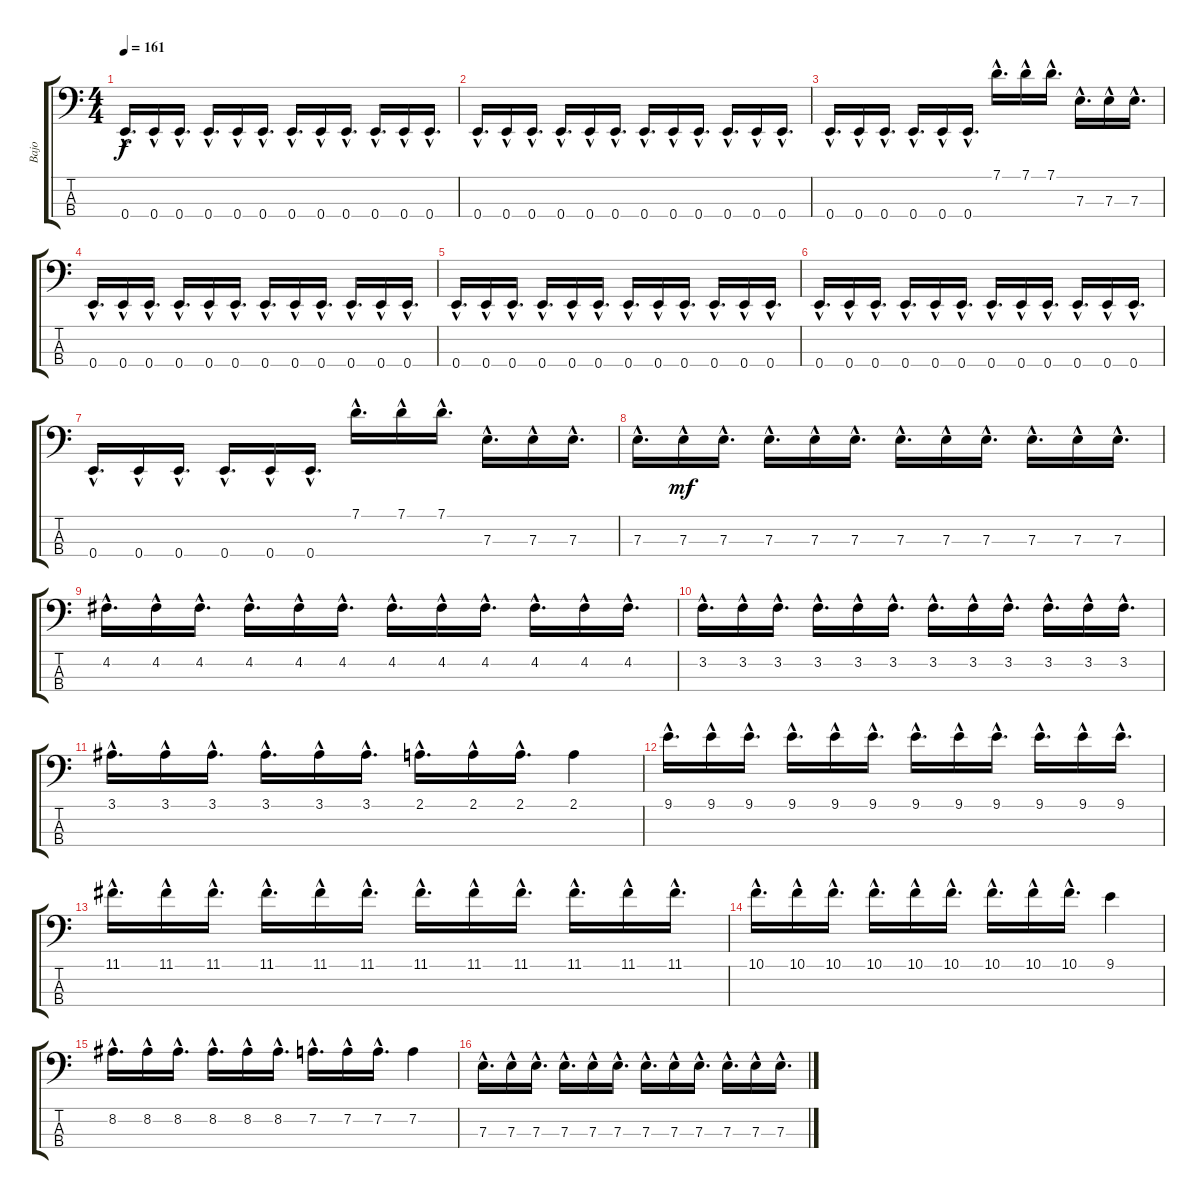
\track ("Bajo" "Bajo") {instrument electricbassfinger}
\staff {score tabs}
\tuning (G2 D2 A1 E1) {hide}
\ts (4 4)
\tempo 161
\clef f4
\ks c
0.4{hac}.16{d dy f} 0.4{hac}.16 0.4{hac}.16{d} 0.4{hac}.16{d} 0.4{hac}.16 0.4{hac}.16{d} 0.4{hac}.16{d} 0.4{hac}.16 0.4{hac}.16{d} 0.4{hac}.16{d} 0.4{hac}.16 0.4{hac}.16{d} |
0.4{hac}.16{d} 0.4{hac}.16 0.4{hac}.16{d} 0.4{hac}.16{d} 0.4{hac}.16 0.4{hac}.16{d} 0.4{hac}.16{d} 0.4{hac}.16 0.4{hac}.16{d} 0.4{hac}.16{d} 0.4{hac}.16 0.4{hac}.16{d} |
0.4{hac}.16{d} 0.4{hac}.16 0.4{hac}.16{d} 0.4{hac}.16{d} 0.4{hac}.16 0.4{hac}.16{d} 7.1{hac}.16{d volume 14} 7.1{hac}.16 7.1{hac}.16{d} 7.3{hac}.16{d} 7.3{hac}.16 7.3{hac}.16{d} |
0.4{hac}.16{d volume 16} 0.4{hac}.16 0.4{hac}.16{d} 0.4{hac}.16{d} 0.4{hac}.16 0.4{hac}.16{d} 0.4{hac}.16{d} 0.4{hac}.16 0.4{hac}.16{d} 0.4{hac}.16{d} 0.4{hac}.16 0.4{hac}.16{d} |
0.4{hac}.16{d} 0.4{hac}.16 0.4{hac}.16{d} 0.4{hac}.16{d} 0.4{hac}.16 0.4{hac}.16{d} 0.4{hac}.16{d} 0.4{hac}.16 0.4{hac}.16{d} 0.4{hac}.16{d} 0.4{hac}.16 0.4{hac}.16{d} |
0.4{hac}.16{d} 0.4{hac}.16 0.4{hac}.16{d} 0.4{hac}.16{d} 0.4{hac}.16 0.4{hac}.16{d} 0.4{hac}.16{d} 0.4{hac}.16 0.4{hac}.16{d} 0.4{hac}.16{d} 0.4{hac}.16 0.4{hac}.16{d} |
0.4{hac}.16{d} 0.4{hac}.16 0.4{hac}.16{d} 0.4{hac}.16{d} 0.4{hac}.16 0.4{hac}.16{d} 7.1{hac}.16{d} 7.1{hac}.16 7.1{hac}.16{d} 7.3{hac}.16{d} 7.3{hac}.16 7.3{hac}.16{d} |
7.3{hac}.16{d volume 16} 7.3{hac}.16{dy mf} 7.3{hac}.16{d} 7.3{hac}.16{d} 7.3{hac}.16 7.3{hac}.16{d} 7.3{hac}.16{d} 7.3{hac}.16 7.3{hac}.16{d} 7.3{hac}.16{d} 7.3{hac}.16 7.3{hac}.16{d} |
4.2{hac}.16{d} 4.2{hac}.16 4.2{hac}.16{d} 4.2{hac}.16{d} 4.2{hac}.16 4.2{hac}.16{d} 4.2{hac}.16{d} 4.2{hac}.16 4.2{hac}.16{d} 4.2{hac}.16{d} 4.2{hac}.16 4.2{hac}.16{d} |
3.2{hac}.16{d} 3.2{hac}.16 3.2{hac}.16{d} 3.2{hac}.16{d} 3.2{hac}.16 3.2{hac}.16{d} 3.2{hac}.16{d} 3.2{hac}.16 3.2{hac}.16{d} 3.2{hac}.16{d} 3.2{hac}.16 3.2{hac}.16{d} |
3.1{hac}.16{d} 3.1{hac}.16 3.1{hac}.16{d} 3.1{hac}.16{d} 3.1{hac}.16 3.1{hac}.16{d} 2.1{hac}.16{d} 2.1{hac}.16 2.1{hac}.16{d} 2.1.4 |
9.1{hac}.16{d} 9.1{hac}.16 9.1{hac}.16{d} 9.1{hac}.16{d} 9.1{hac}.16 9.1{hac}.16{d} 9.1{hac}.16{d} 9.1{hac}.16 9.1{hac}.16{d} 9.1{hac}.16{d} 9.1{hac}.16 9.1{hac}.16{d} |
11.1{hac}.16{d} 11.1{hac}.16 11.1{hac}.16{d} 11.1{hac}.16{d} 11.1{hac}.16 11.1{hac}.16{d} 11.1{hac}.16{d} 11.1{hac}.16 11.1{hac}.16{d} 11.1{hac}.16{d} 11.1{hac}.16 11.1{hac}.16{d} |
10.1{hac}.16{d} 10.1{hac}.16 10.1{hac}.16{d} 10.1{hac}.16{d} 10.1{hac}.16 10.1{hac}.16{d} 10.1{hac}.16{d} 10.1{hac}.16 10.1{hac}.16{d} 9.1.4 |
8.2{hac}.16{d} 8.2{hac}.16 8.2{hac}.16{d} 8.2{hac}.16{d} 8.2{hac}.16 8.2{hac}.16{d} 7.2{hac}.16{d} 7.2{hac}.16 7.2{hac}.16{d} 7.2.4 |
7.3{hac}.16{d volume 15} 7.3{hac}.16 7.3{hac}.16{d} 7.3{hac}.16{d} 7.3{hac}.16 7.3{hac}.16{d} 7.3{hac}.16{d} 7.3{hac}.16 7.3{hac}.16{d} 7.3{hac}.16{d} 7.3{hac}.16 7.3{hac}.16{d}
